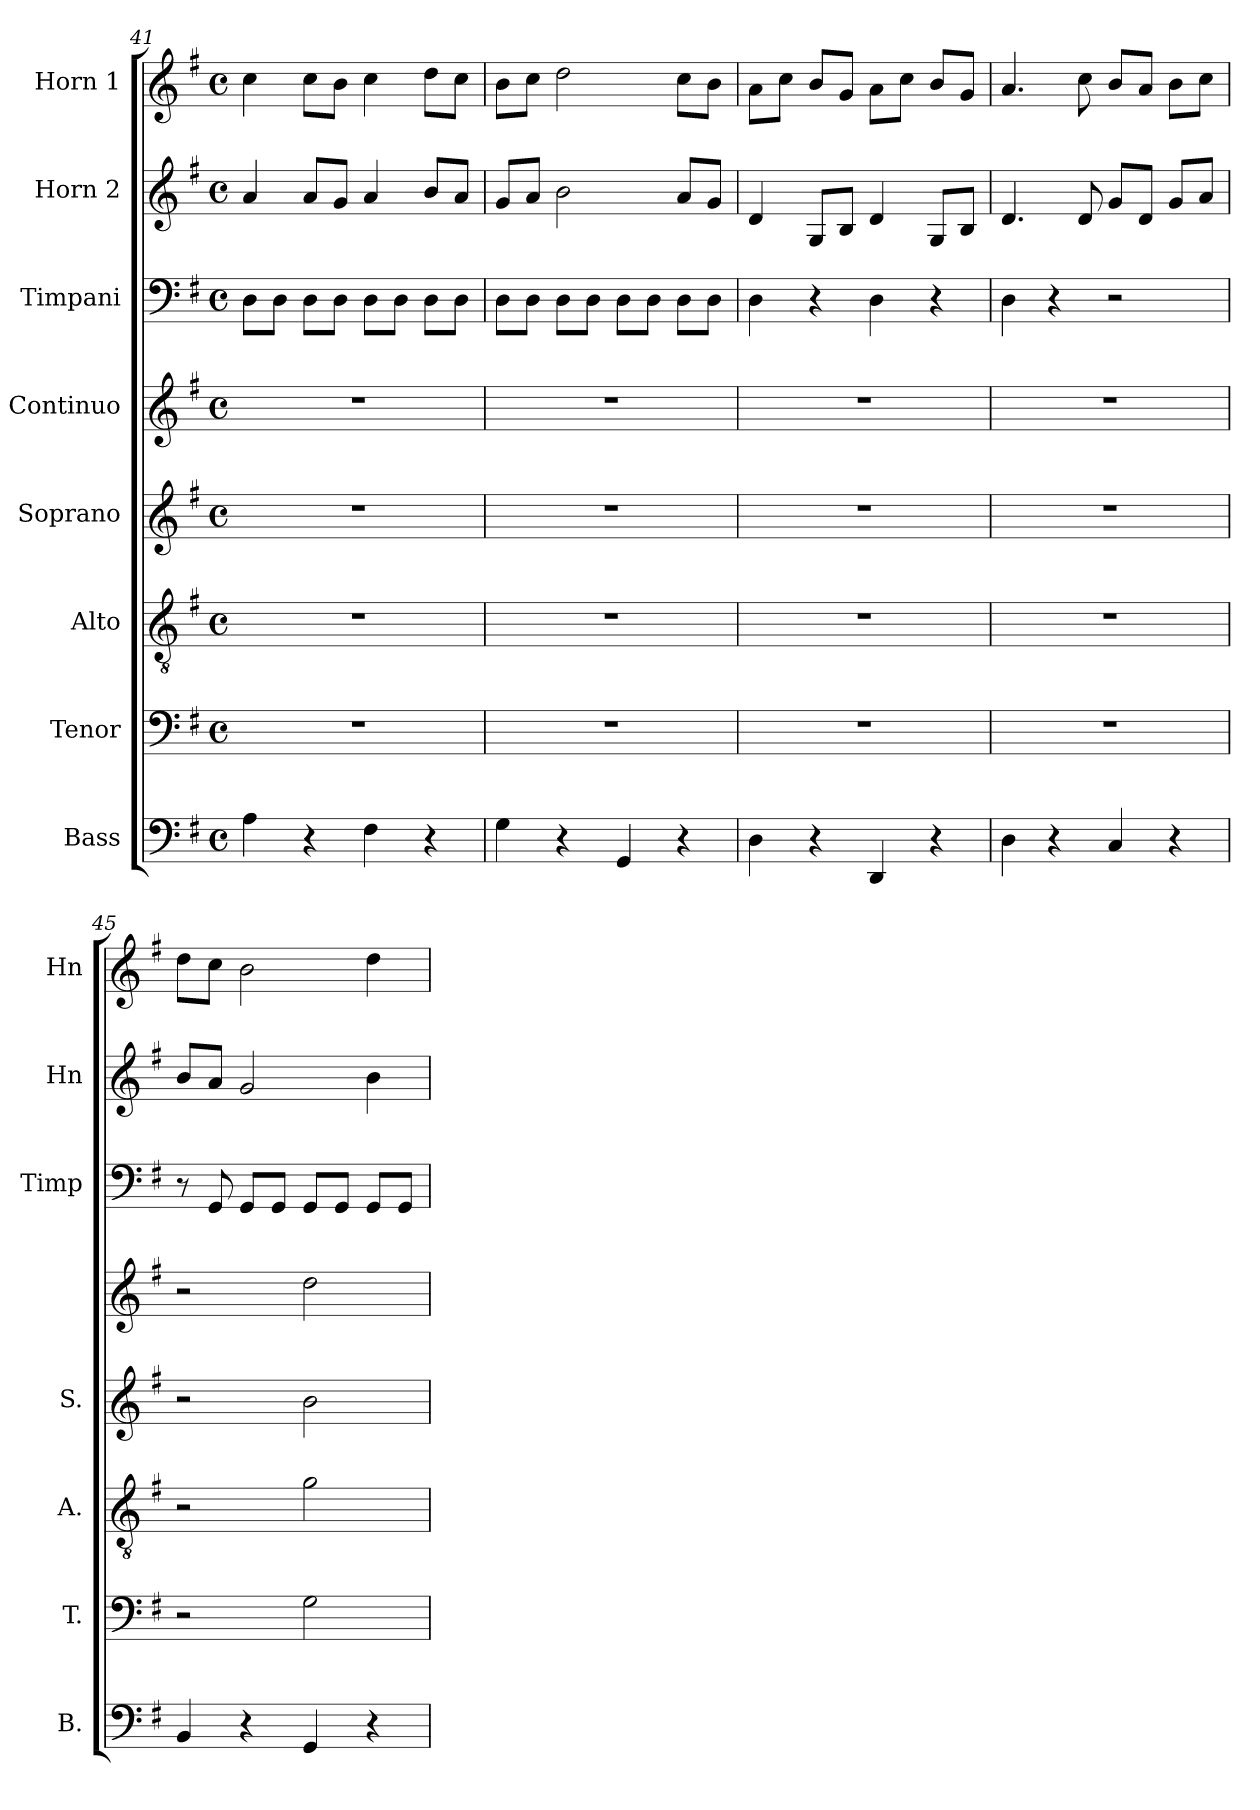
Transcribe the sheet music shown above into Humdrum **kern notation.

**kern	**kern	**kern	**kern	**kern	**kern	**kern	**kern
*part8	*part7	*part6	*part5	*part4	*part3	*part2	*part1
*staff8	*staff7	*staff6	*staff5	*staff4	*staff3	*staff2	*staff1
*I"Bass	*I"Tenor	*I"Alto	*I"Soprano	*I"Continuo	*I"Timpani	*I"Horn 2	*I"Horn 1
*I'B.	*I'T.	*I'A.	*I'S.	*	*I'Timp	*I'Hn	*I'Hn
!!LO:PB:g=z
*clefF4	*clefF4	*clefGv2	*clefG2	*clefG2	*clefF4	*clefG2	*clefG2
*	*	*	*	*	*	*ITrd4c7	*ITrd4c7
*k[f#]	*k[f#]	*k[f#]	*k[f#]	*k[f#]	*k[f#]	*k[]	*k[]
*G:	*G:	*G:	*G:	*G:	*G:	*C:	*C:
*M4/4	*M4/4	*M4/4	*M4/4	*M4/4	*M4/4	*M4/4	*M4/4
*met(c)	*met(c)	*met(c)	*met(c)	*met(c)	*met(c)	*met(c)	*met(c)
=41	=41	=41	=41	=41	=41	=41	=41
4A\	1r	1r	1r	1r	8D\L	4d/	4f\
.	.	.	.	.	8D\J	.	.
4r	.	.	.	.	8D\L	8d/L	8f\L
.	.	.	.	.	8D\J	8c/J	8e\J
4F#\	.	.	.	.	8D\L	4d/	4f\
.	.	.	.	.	8D\J	.	.
4r	.	.	.	.	8D\L	8e/L	8g\L
.	.	.	.	.	8D\J	8d/J	8f\J
=42	=42	=42	=42	=42	=42	=42	=42
4G\	1r	1r	1r	1r	8D\L	8c/L	8e\L
.	.	.	.	.	8D\J	8d/J	8f\J
4r	.	.	.	.	8D\L	2e\	2g\
.	.	.	.	.	8D\J	.	.
4GG/	.	.	.	.	8D\L	.	.
.	.	.	.	.	8D\J	.	.
4r	.	.	.	.	8D\L	8d/L	8f\L
.	.	.	.	.	8D\J	8c/J	8e\J
=43	=43	=43	=43	=43	=43	=43	=43
4D\	1r	1r	1r	1r	4D\	4G/	8d\L
.	.	.	.	.	.	.	8f\J
4r	.	.	.	.	4r	8C/L	8e/L
.	.	.	.	.	.	8E/J	8c/J
4DD/	.	.	.	.	4D\	4G/	8d\L
.	.	.	.	.	.	.	8f\J
4r	.	.	.	.	4r	8C/L	8e/L
.	.	.	.	.	.	8E/J	8c/J
=44	=44	=44	=44	=44	=44	=44	=44
4D\	1r	1r	1r	1r	4D\	4.G/	4.d/
4r	.	.	.	.	4r	.	.
.	.	.	.	.	.	8G/	8f\
4C/	.	.	.	.	2r	8c/L	8e/L
.	.	.	.	.	.	8G/J	8d/J
4r	.	.	.	.	.	8c/L	8e\L
.	.	.	.	.	.	8d/J	8f\J
=45	=45	=45	=45	=45	=45	=45	=45
4BB/	2r	2r	2r	2r	8r	8e/L	8g\L
.	.	.	.	.	8GG/	8d/J	8f\J
4r	.	.	.	.	8GG/L	2c/	2e\
.	.	.	.	.	8GG/J	.	.
4GG/	2G\	2g\	2b\	2dd\	8GG/L	.	.
.	.	.	.	.	8GG/J	.	.
4r	.	.	.	.	8GG/L	4e\	4g\
.	.	.	.	.	8GG/J	.	.
=	=	=	=	=	=	=	=
*-	*-	*-	*-	*-	*-	*-	*-
